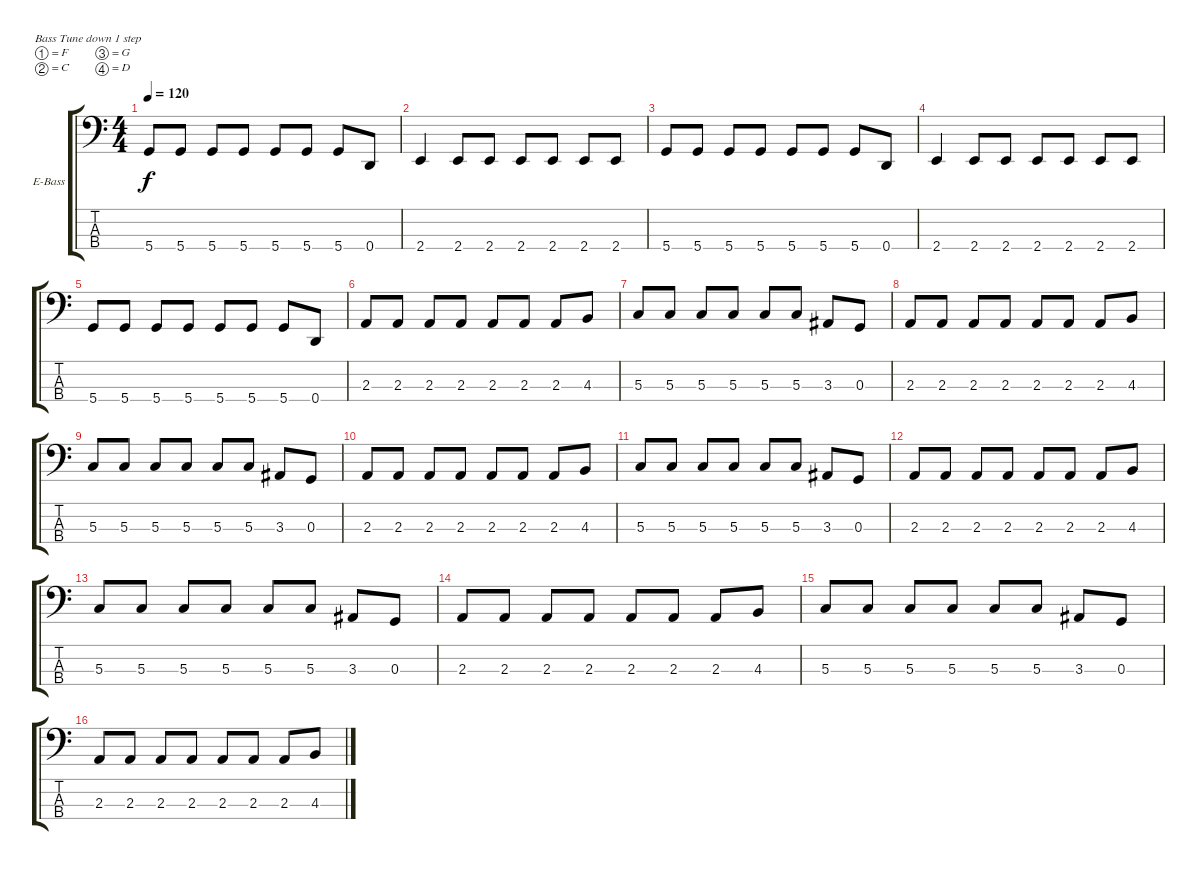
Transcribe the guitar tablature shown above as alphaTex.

\bracketExtendMode groupsimilarinstruments
\firstSystemTrackNameOrientation horizontal
\otherSystemsTrackNameOrientation horizontal
\track ("Bass" "E-Bass") {instrument electricbasspick}
\staff {score tabs}
\tuning (F2 C2 G1 D1)
\ts (4 4)
\tempo 120
\clef f4
\ks c
5.4.8{dy f} 5.4.8 5.4.8 5.4.8 5.4.8 5.4.8 5.4.8 0.4.8 |
2.4.4 2.4.8 2.4.8 2.4.8 2.4.8 2.4.8 2.4.8 |
5.4.8 5.4.8 5.4.8 5.4.8 5.4.8 5.4.8 5.4.8 0.4.8 |
2.4.4 2.4.8 2.4.8 2.4.8 2.4.8 2.4.8 2.4.8 |
5.4.8 5.4.8 5.4.8 5.4.8 5.4.8 5.4.8 5.4.8 0.4.8 |
2.3.8 2.3.8 2.3.8 2.3.8 2.3.8 2.3.8 2.3.8 4.3.8 |
5.3.8 5.3.8 5.3.8 5.3.8 5.3.8 5.3.8 3.3.8 0.3.8 |
2.3.8 2.3.8 2.3.8 2.3.8 2.3.8 2.3.8 2.3.8 4.3.8 |
5.3.8 5.3.8 5.3.8 5.3.8 5.3.8 5.3.8 3.3.8 0.3.8 |
2.3.8 2.3.8 2.3.8 2.3.8 2.3.8 2.3.8 2.3.8 4.3.8 |
5.3.8 5.3.8 5.3.8 5.3.8 5.3.8 5.3.8 3.3.8 0.3.8 |
2.3.8 2.3.8 2.3.8 2.3.8 2.3.8 2.3.8 2.3.8 4.3.8 |
5.3.8 5.3.8 5.3.8 5.3.8 5.3.8 5.3.8 3.3.8 0.3.8 |
2.3.8 2.3.8 2.3.8 2.3.8 2.3.8 2.3.8 2.3.8 4.3.8 |
5.3.8 5.3.8 5.3.8 5.3.8 5.3.8 5.3.8 3.3.8 0.3.8 |
2.3.8 2.3.8 2.3.8 2.3.8 2.3.8 2.3.8 2.3.8 4.3.8
